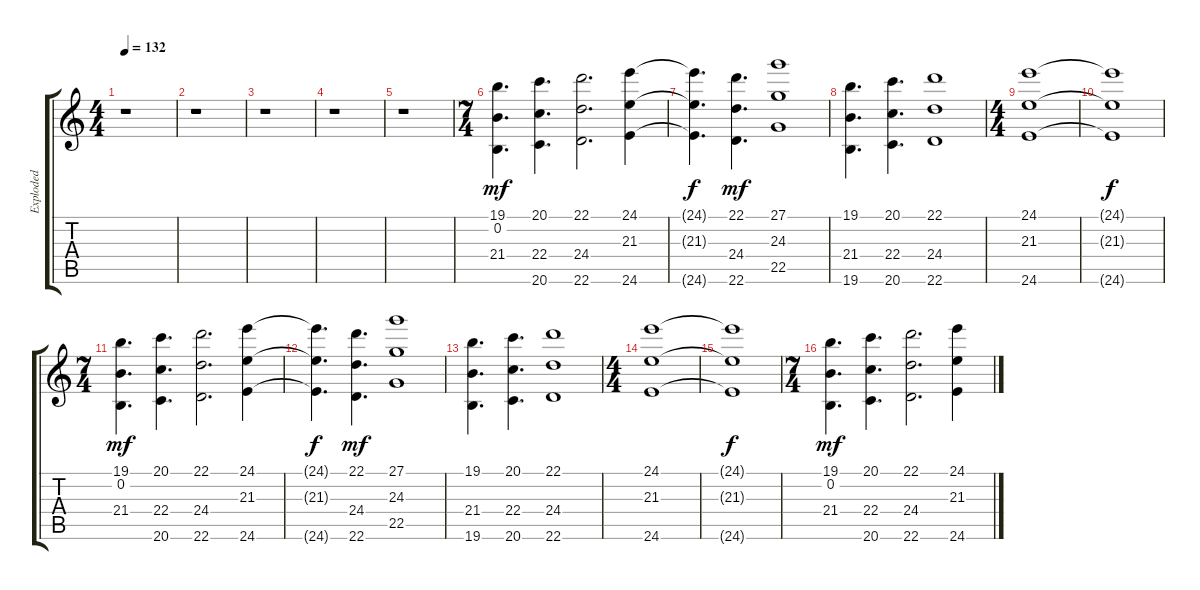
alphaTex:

\track ("Exploded" "Exploded") {instrument stringensemble1}
\staff {score tabs}
\tuning (E4 B3 G3 D3 A2 E2) {hide}
\ts (4 4)
\tempo 132
\clef g2
\ks c
r.1{dy f} |
r.1 |
r.1 |
r.1 |
r.1 |
\ts (7 4)
(19.1 0.2 21.4).4{d dy mf} (20.1 22.4 20.6).4{d} (22.1 24.4 22.6).2{d} (24.1 21.3 24.6).4 |
(24.1{t} 21.3{t} 24.6{t}).4{d dy f} (22.1 24.4 22.6).4{d dy mf} (27.1 24.3 22.5).1 |
(19.1 21.4 19.6).4{d} (20.1 22.4 20.6).4{d} (22.1 24.4 22.6).1 |
\ts (4 4)
(24.1 21.3 24.6).1 |
(24.1{t} 21.3{t} 24.6{t}).1{dy f} |
\ts (7 4)
(19.1 0.2 21.4).4{d dy mf} (20.1 22.4 20.6).4{d} (22.1 24.4 22.6).2{d} (24.1 21.3 24.6).4 |
(24.1{t} 21.3{t} 24.6{t}).4{d dy f} (22.1 24.4 22.6).4{d dy mf} (27.1 24.3 22.5).1 |
(19.1 21.4 19.6).4{d} (20.1 22.4 20.6).4{d} (22.1 24.4 22.6).1 |
\ts (4 4)
(24.1 21.3 24.6).1 |
(24.1{t} 21.3{t} 24.6{t}).1{dy f} |
\ts (7 4)
(19.1 0.2 21.4).4{d dy mf} (20.1 22.4 20.6).4{d} (22.1 24.4 22.6).2{d} (24.1 21.3 24.6).4
